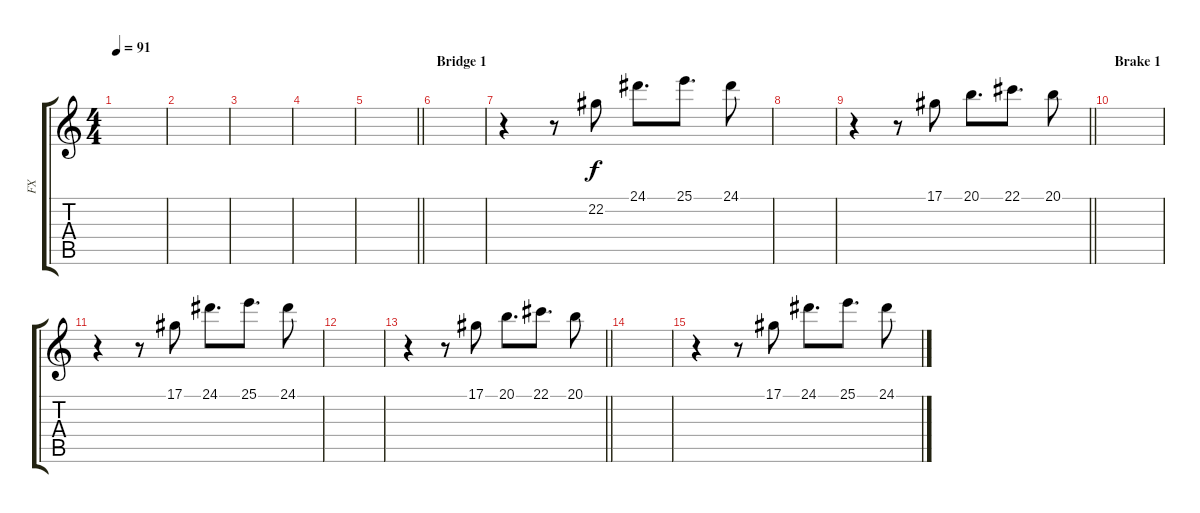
\track ("FX" "FX") {instrument pad1newage}
\staff {score tabs}
\tuning (Eb4 Bb3 Gb3 Db3 Ab2 Db2) {hide}
\ts (4 4)
\tempo 91
\clef g2
\ks c
|
|
|
|
\barLineRight lightlight
|
\section ("" "Bridge 1")
|
r.4 r.8 22.2.8 24.1.8{d} 25.1.8{d} 24.1.8 |
|
\barLineRight lightlight
r.4 r.8 17.1.8 20.1.8{d} 22.1.8{d} 20.1.8 |
\section ("" "Brake 1")
|
r.4 r.8 17.1.8 24.1.8{d} 25.1.8{d} 24.1.8 |
|
\barLineRight lightlight
r.4 r.8 17.1.8 20.1.8{d} 22.1.8{d} 20.1.8 |
|
r.4 r.8 17.1.8 24.1.8{d} 25.1.8{d} 24.1.8
